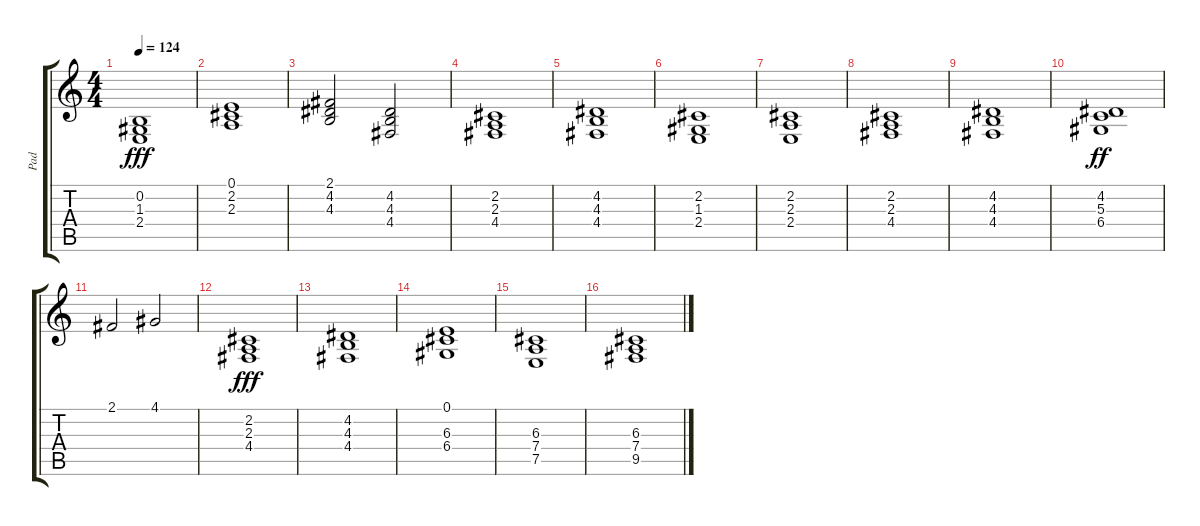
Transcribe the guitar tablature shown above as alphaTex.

\track ("Pad" "Pad") {instrument pad7halo}
\staff {score tabs}
\tuning (E4 B3 G3 D3 A2 E2) {hide}
\ts (4 4)
\tempo 124
\clef g2
\ks c
(0.2 1.3 2.4).1{dy fff} |
(0.1 2.2 2.3).1 |
(2.1 4.2 4.3).2 (4.2 4.3 4.4).2 |
(2.2 2.3 4.4).1 |
(4.2 4.3 4.4).1 |
(2.2 1.3 2.4).1 |
(2.2 2.3 2.4).1 |
(2.2 2.3 4.4).1 |
(4.2 4.3 4.4).1 |
(4.2 5.3 6.4).1{dy ff} |
2.1.2 4.1.2 |
(2.2 2.3 4.4).1{dy fff} |
(4.2 4.3 4.4).1 |
(0.1 6.3 6.4).1 |
(6.3 7.4 7.5).1 |
(6.3 7.4 9.5).1
